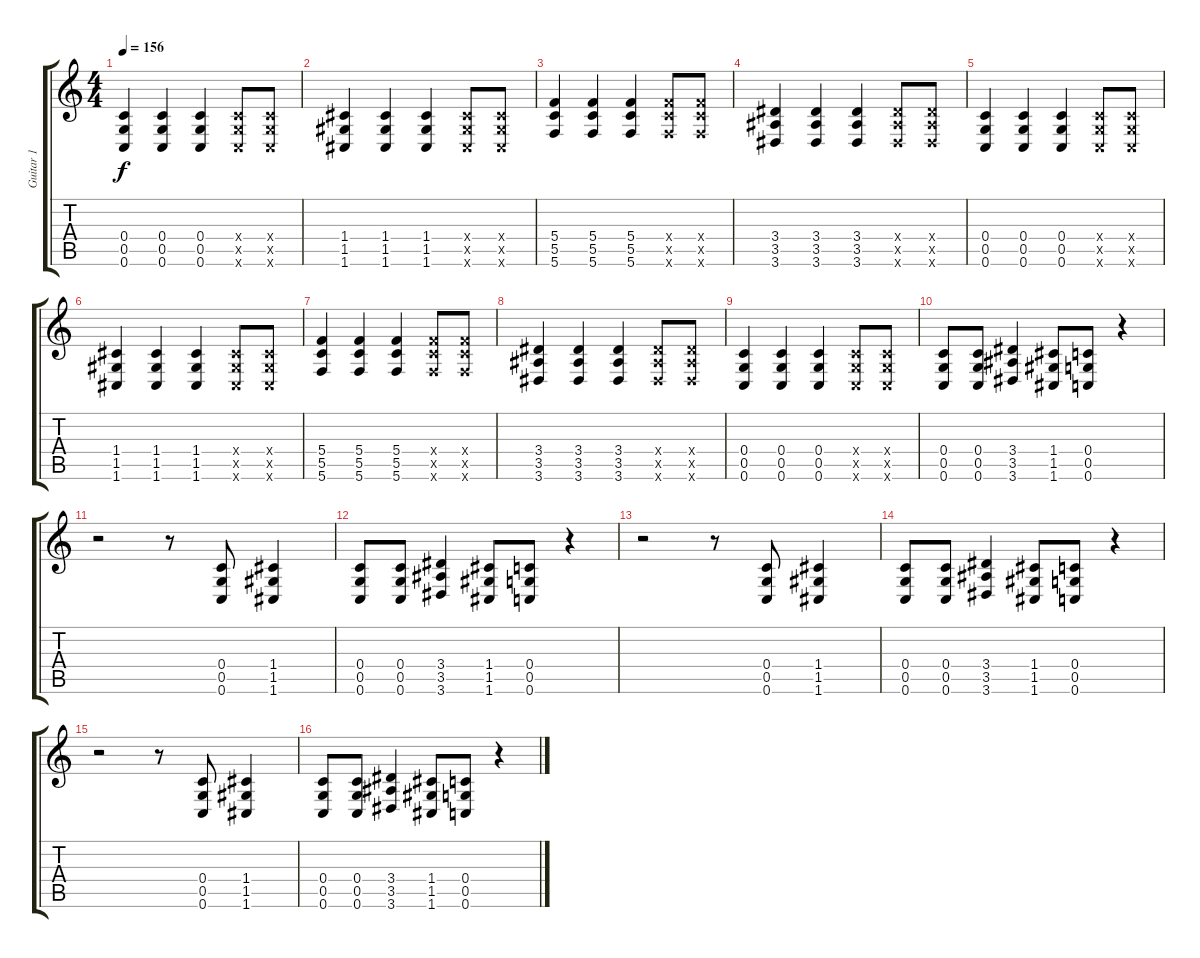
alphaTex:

\track ("Guitar 1" "Guitar 1") {instrument distortionguitar}
\staff {score tabs}
\tuning (D4 A3 F3 C3 G2 C2) {hide}
\ts (4 4)
\tempo 156
\clef g2
\ks c
(0.4 0.5 0.6).4{dy f} (0.4 0.5 0.6).4 (0.4 0.5 0.6).4 (0.4{x} 0.5{x} 0.6{x}).8 (0.4{x} 0.5{x} 0.6{x}).8 |
(1.4 1.5 1.6).4 (1.4 1.5 1.6).4 (1.4 1.5 1.6).4 (1.4{x} 1.5{x} 1.6{x}).8 (1.4{x} 1.5{x} 1.6{x}).8 |
(5.4 5.5 5.6).4 (5.4 5.5 5.6).4 (5.4 5.5 5.6).4 (5.4{x} 5.5{x} 5.6{x}).8 (5.4{x} 5.5{x} 5.6{x}).8 |
(3.4 3.5 3.6).4 (3.4 3.5 3.6).4 (3.4 3.5 3.6).4 (3.4{x} 3.5{x} 3.6{x}).8 (3.4{x} 3.5{x} 3.6{x}).8 |
(0.4 0.5 0.6).4 (0.4 0.5 0.6).4 (0.4 0.5 0.6).4 (0.4{x} 0.5{x} 0.6{x}).8 (0.4{x} 0.5{x} 0.6{x}).8 |
(1.4 1.5 1.6).4 (1.4 1.5 1.6).4 (1.4 1.5 1.6).4 (1.4{x} 1.5{x} 1.6{x}).8 (1.4{x} 1.5{x} 1.6{x}).8 |
(5.4 5.5 5.6).4 (5.4 5.5 5.6).4 (5.4 5.5 5.6).4 (5.4{x} 5.5{x} 5.6{x}).8 (5.4{x} 5.5{x} 5.6{x}).8 |
(3.4 3.5 3.6).4 (3.4 3.5 3.6).4 (3.4 3.5 3.6).4 (3.4{x} 3.5{x} 3.6{x}).8 (3.4{x} 3.5{x} 3.6{x}).8 |
(0.4 0.5 0.6).4 (0.4 0.5 0.6).4 (0.4 0.5 0.6).4 (0.4{x} 0.5{x} 0.6{x}).8 (0.4{x} 0.5{x} 0.6{x}).8 |
(0.4 0.5 0.6).8 (0.4 0.5 0.6).8 (3.4 3.5 3.6).4 (1.4 1.5 1.6).8 (0.4 0.5 0.6).8 r.4 |
r.2 r.8 (0.4 0.5 0.6).8 (1.4 1.5 1.6).4 |
(0.4 0.5 0.6).8 (0.4 0.5 0.6).8 (3.4 3.5 3.6).4 (1.4 1.5 1.6).8 (0.4 0.5 0.6).8 r.4 |
r.2 r.8 (0.4 0.5 0.6).8 (1.4 1.5 1.6).4 |
(0.4 0.5 0.6).8 (0.4 0.5 0.6).8 (3.4 3.5 3.6).4 (1.4 1.5 1.6).8 (0.4 0.5 0.6).8 r.4 |
r.2 r.8 (0.4 0.5 0.6).8 (1.4 1.5 1.6).4 |
(0.4 0.5 0.6).8 (0.4 0.5 0.6).8 (3.4 3.5 3.6).4 (1.4 1.5 1.6).8 (0.4 0.5 0.6).8 r.4
